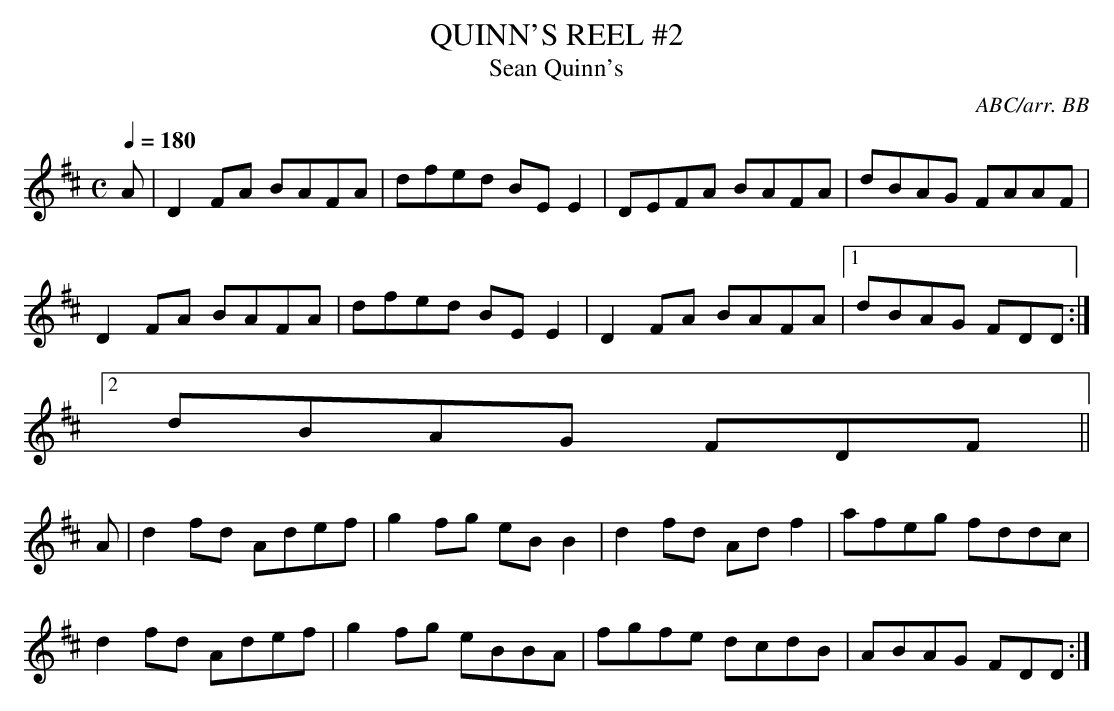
X:1
T:QUINN'S REEL #2
T:Sean Quinn's
C:ABC/arr. BB
M:C
Q:1/4=180
K:D
A|D2FA BAFA|dfed BEE2|DEFA BAFA|dBAG FAAF|
D2FA BAFA|dfed BEE2|D2FA BAFA|1 dBAG FDD:|
[2 dBAG FDF||
A|d2fd Adef|g2fg eBB2|d2fd Adf2|afeg fddc|
d2fd Adef|g2fg eBBA|fgfe dcdB|ABAG FDD:|
